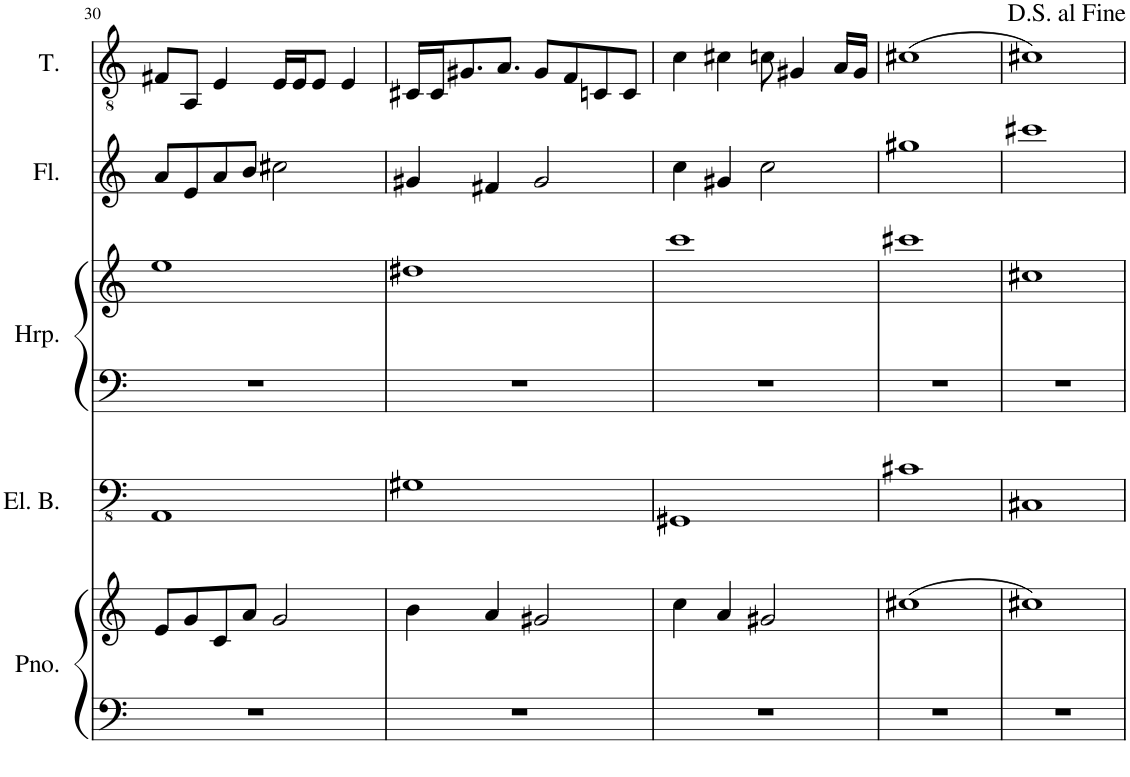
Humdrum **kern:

**kern	**kern	**kern	**kern	**kern	**kern	**kern
*part5	*part5	*part4	*part3	*part3	*part2	*part1
*staff7	*staff6	*staff5	*staff4	*staff3	*staff2	*staff1
*I"Piano	*	*I"Electric Bass	*I"Harp	*	*I"Flute	*I"Tenor
*I'Pno.	*	*I'El. B.	*I'Hrp.	*	*I'Fl.	*I'T.
!!LO:PB:g=z
*clefF4	*clefG2	*clefFv4	*clefF4	*clefG2	*clefG2	*clefGv2
*k[]	*k[]	*k[]	*k[]	*k[]	*k[]	*k[]
*M4/4	*M4/4	*M4/4	*M4/4	*M4/4	*M4/4	*M4/4
=30	=30	=30	=30	=30	=30	=30
1r	8e/L	1AAA	1r	1ee	8a/L	8F#X/L
.	8g/	.	.	.	8e/	8AA/J
.	8c/	.	.	.	8a/	4E/
.	8a/J	.	.	.	8b/J	.
.	2g/	.	.	.	2cc#X\	16E/LL
.	.	.	.	.	.	16E/J
.	.	.	.	.	.	8E/J
.	.	.	.	.	.	4E/
=31	=31	=31	=31	=31	=31	=31
1r	4b\	1GG#X	1r	1dd#X	4g#X/	16C#X/LL
.	.	.	.	.	.	16C#/J
.	.	.	.	.	.	8.G#X/
.	4a/	.	.	.	4f#X/	.
.	.	.	.	.	.	8.A/J
.	2g#X/	.	.	.	2g#/	8G#/L
.	.	.	.	.	.	8F/
.	.	.	.	.	.	8Cn/
.	.	.	.	.	.	8C/J
=32	=32	=32	=32	=32	=32	=32
1r	4cc\	1GGG#X	1r	1ccc	4cc\	4c\
.	4a/	.	.	.	4g#X/	4c#X\
.	2g#X/	.	.	.	2cc\	8cn\
.	.	.	.	.	.	4G#X/
.	.	.	.	.	.	16A/LL
.	.	.	.	.	.	16G#/JJ
=33	=33	=33	=33	=33	=33	=33
1r	(1cc#X	1C#X	1r	1ccc#X	1gg#X	(1c#X
=34	=34	=34	=34	=34	=34	=34
1r	1cc#X)	1CC#X	1r	1cc#X	1ccc#X	1c#X)
=	=	=	=	=	=	=
*-	*-	*-	*-	*-	*-	*-
